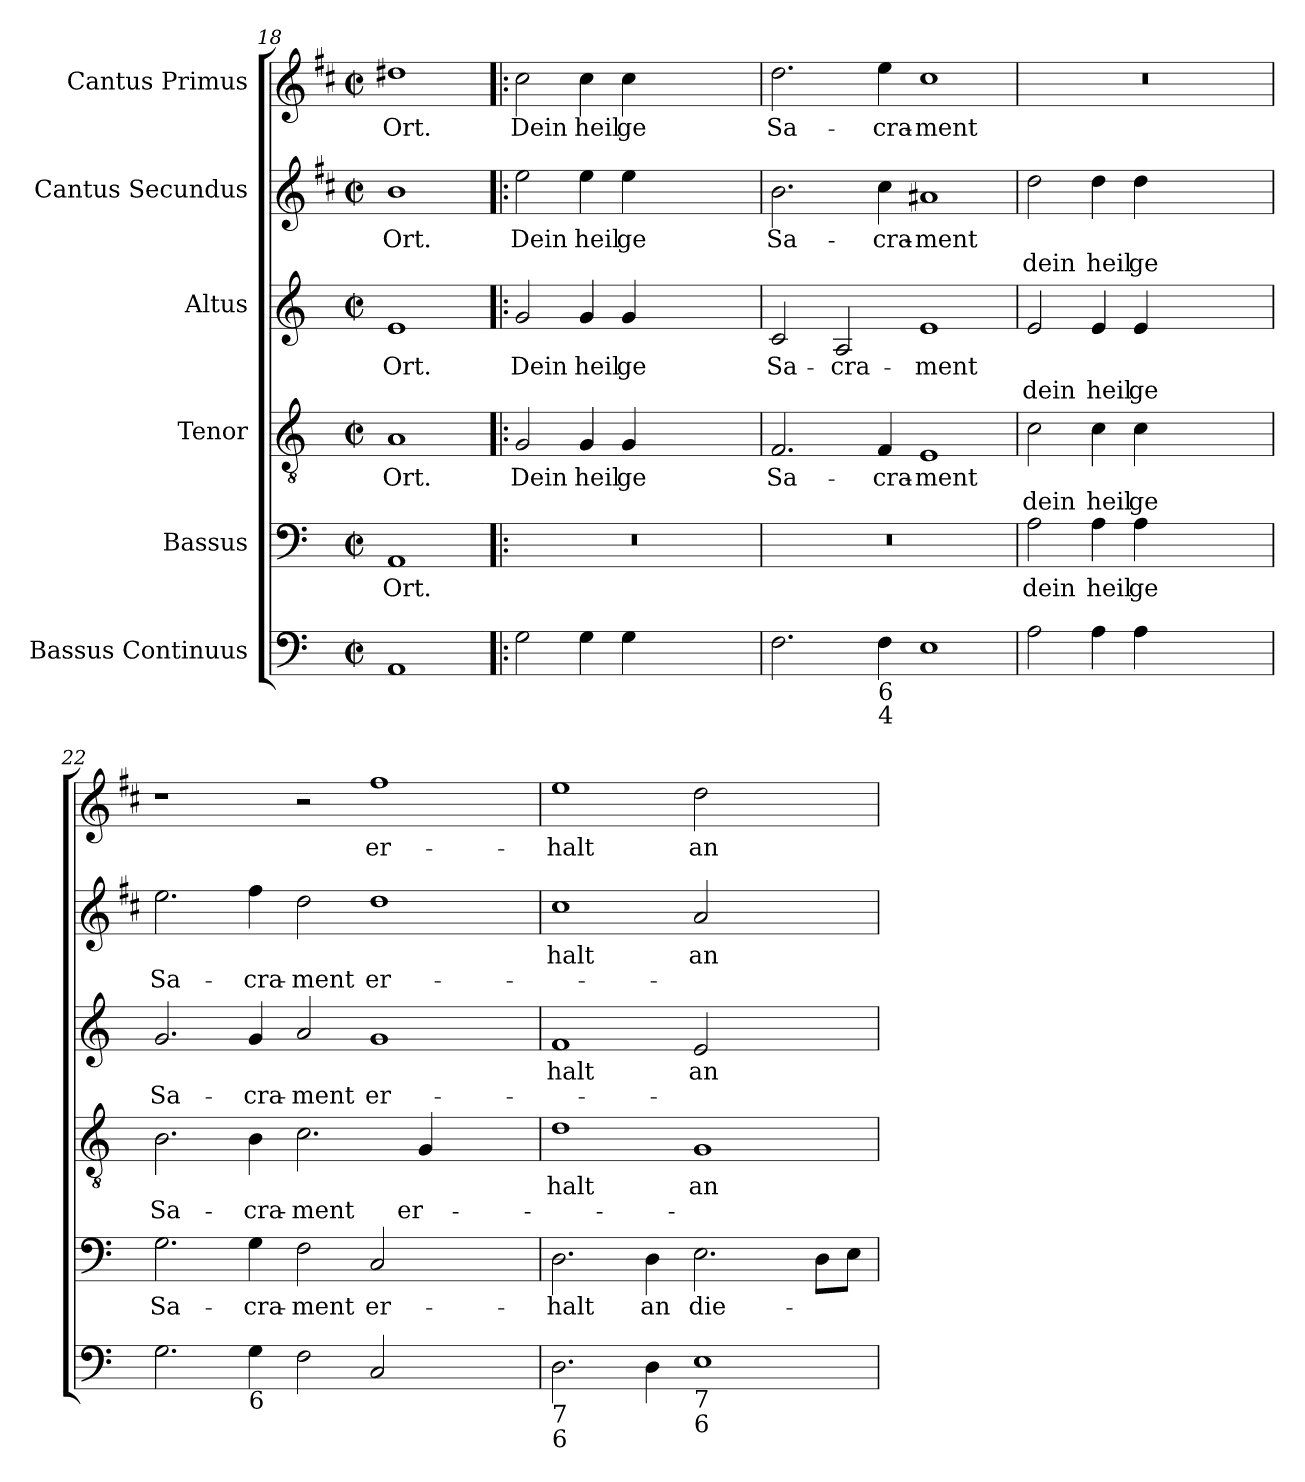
**kern	**kern	**text	**kern	**text	**text	**kern	**text	**text	**kern	**text	**text	**kern	**text
*part6	*part5	*part5	*part4	*part4	*part4	*part3	*part3	*part3	*part2	*part2	*part2	*part1	*part1
*staff6	*staff5	*staff5	*staff4	*staff4	*staff4	*staff3	*staff3	*staff3	*staff2	*staff2	*staff2	*staff1	*staff1
*I"Bassus Continuus	*I"Bassus	*	*I"Tenor	*	*	*I"Altus	*	*	*I"Cantus Secundus	*	*	*I"Cantus Primus	*
!!LO:LB:g=z
*clefF4	*clefF4	*	*clefGv2	*	*	*clefG2	*	*	*clefG2	*	*	*clefG2	*
*	*	*	*	*	*	*	*	*	*ITrd1c2	*	*	*ITrd1c2	*
*k[]	*k[]	*	*k[]	*	*	*k[]	*	*	*k[]	*	*	*k[]	*
*C:	*C:	*	*C:	*	*	*C:	*	*	*C:	*	*	*C:	*
*M4/2	*M4/2	*	*M4/2	*	*	*M4/2	*	*	*M4/2	*	*	*M4/2	*
*met(c|)	*met(c|)	*	*met(c|)	*	*	*met(c|)	*	*	*met(c|)	*	*	*met(c|)	*
=18	=18	=18	=18	=18	=18	=18	=18	=18	=18	=18	=18	=18	=18
!	!	!LO:LY:b	!	!LO:LY:b	!	!	!LO:LY:b	!	!	!LO:LY:b	!	!	!LO:LY:b
1AA	1AA	Ort.	1A	Ort.	.	1e	Ort.	.	1a	Ort.	.	1cc#X	Ort.
=19!|:	=19!|:	=19!|:	=19!|:	=19!|:	=19!|:	=19!|:	=19!|:	=19!|:	=19!|:	=19!|:	=19!|:	=19!|:	=19!|:
!	!	!	!	!LO:LY:b	!	!	!LO:LY:b	!	!	!LO:LY:b	!	!	!LO:LY:b
2G	0r	.	2G	Dein	.	2g	Dein	.	2dd	Dein	.	2b	Dein
!	!	!	!	!LO:LY:b	!	!	!LO:LY:b	!	!	!LO:LY:b	!	!	!LO:LY:b
4G	.	.	4G	heil-	.	4g	heil-	.	4dd	heil-	.	4b	heil-
!	!	!	!	!LO:LY:b	!	!	!LO:LY:b	!	!	!LO:LY:b	!	!	!LO:LY:b
4G	.	.	4G	-ge	.	4g	-ge	.	4dd	-ge	.	4b	-ge
1ryy	.	.	1ryy	.	.	1ryy	.	.	1ryy	.	.	1ryy	.
=20	=20	=20	=20	=20	=20	=20	=20	=20	=20	=20	=20	=20	=20
!	!	!	!	!LO:LY:b	!	!	!LO:LY:b	!	!	!LO:LY:b	!	!	!LO:LY:b
2.F	0r	.	2.F	Sa-	.	2c	Sa-	.	2.a	Sa-	.	2.cc	Sa-
!	!	!	!	!	!	!	!LO:LY:b	!	!	!	!	!	!
.	.	.	.	.	.	2A	-cra-	.	.	.	.	.	.
!LO:TX:b:t=6\n4	!	!	!	!	!	!	!	!	!	!	!	!	!
!	!	!	!	!LO:LY:b	!	!	!	!	!	!LO:LY:b	!	!	!LO:LY:b
4F	.	.	4F	-cra-	.	.	.	.	4b	-cra-	.	4dd	-cra-
!	!	!	!	!LO:LY:b	!	!	!LO:LY:b	!	!	!LO:LY:b	!	!	!LO:LY:b
1E	.	.	1E	-ment	.	1e	-ment	.	1g#X	-ment	.	1b	-ment
=21	=21	=21	=21	=21	=21	=21	=21	=21	=21	=21	=21	=21	=21
!	!	!LO:LY:b	!	!	!LO:LY:b	!	!	!LO:LY:b	!	!	!LO:LY:b	!	!
2A	2A	dein	2c	.	dein	2e	.	dein	2cc	.	dein	0r	.
!	!	!LO:LY:b	!	!	!LO:LY:b	!	!	!LO:LY:b	!	!	!LO:LY:b	!	!
4A	4A	heil-	4c	.	heil-	4e	.	heil-	4cc	.	heil-	.	.
!	!	!LO:LY:b	!	!	!LO:LY:b	!	!	!LO:LY:b	!	!	!LO:LY:b	!	!
4A	4A	-ge	4c	.	-ge	4e	.	-ge	4cc	.	-ge	.	.
1ryy	1ryy	.	1ryy	.	.	1ryy	.	.	1ryy	.	.	.	.
=22	=22	=22	=22	=22	=22	=22	=22	=22	=22	=22	=22	=22	=22
!	!	!LO:LY:b	!	!	!LO:LY:b	!	!	!LO:LY:b	!	!	!LO:LY:b	!	!
2.G	2.G	Sa-	2.B	.	Sa-	2.g	.	Sa-	2.dd	.	Sa-	1r	.
!LO:TX:b:t=6	!	!	!	!	!	!	!	!	!	!	!	!	!
!	!	!LO:LY:b	!	!	!LO:LY:b	!	!	!LO:LY:b	!	!	!LO:LY:b	!	!
4G	4G	-cra-	4B	.	-cra-	4g	.	-cra-	4ee	.	-cra-	.	.
!	!	!LO:LY:b	!	!	!LO:LY:b	!	!	!LO:LY:b	!	!	!LO:LY:b	!	!
2F	2F	-ment	2.c	.	-ment	2a	.	-ment	2cc	.	-ment	2r	.
!	!	!LO:LY:b	!	!	!	!	!	!LO:LY:b	!	!	!LO:LY:b	!	!LO:LY:b
2C	2C	er-	.	.	.	1g	.	er-	1cc	.	er-	1ee	er-
!	!	!	!	!	!LO:LY:b	!	!	!	!	!	!	!	!
.	.	.	4G	.	er-	.	.	.	.	.	.	.	.
2ryy	2ryy	.	2ryy	.	.	.	.	.	.	.	.	.	.
=23	=23	=23	=23	=23	=23	=23	=23	=23	=23	=23	=23	=23	=23
!LO:TX:b:t=7	!	!	!	!	!	!	!	!	!	!	!	!	!
!LO:TX:b:t=6	!	!	!	!	!	!	!	!	!	!	!	!	!
!	!	!LO:LY:b	!	!LO:LY:b	!	!	!LO:LY:b	!	!	!LO:LY:b	!	!	!LO:LY:b
2.D	2.D	-halt	1d	-halt	.	1f	-halt	.	1b	-halt	.	1dd	-halt
!	!	!LO:LY:b	!	!	!	!	!	!	!	!	!	!	!
4D	4D	an	.	.	.	.	.	.	.	.	.	.	.
!LO:TX:b:t=7	!	!	!	!	!	!	!	!	!	!	!	!	!
!LO:TX:b:t=6	!	!	!	!	!	!	!	!	!	!	!	!	!
!	!	!LO:LY:b	!	!LO:LY:b	!	!	!LO:LY:b	!	!	!LO:LY:b	!	!	!LO:LY:b
1E	2.E	die-	1G	an	.	2e	an	.	2g	an	.	2cc	an
.	.	.	.	.	.	2ryy	.	.	2ryy	.	.	2ryy	.
.	8DL	.	.	.	.	.	.	.	.	.	.	.	.
.	8EJ	.	.	.	.	.	.	.	.	.	.	.	.
=	=	=	=	=	=	=	=	=	=	=	=	=	=
*-	*-	*-	*-	*-	*-	*-	*-	*-	*-	*-	*-	*-	*-
